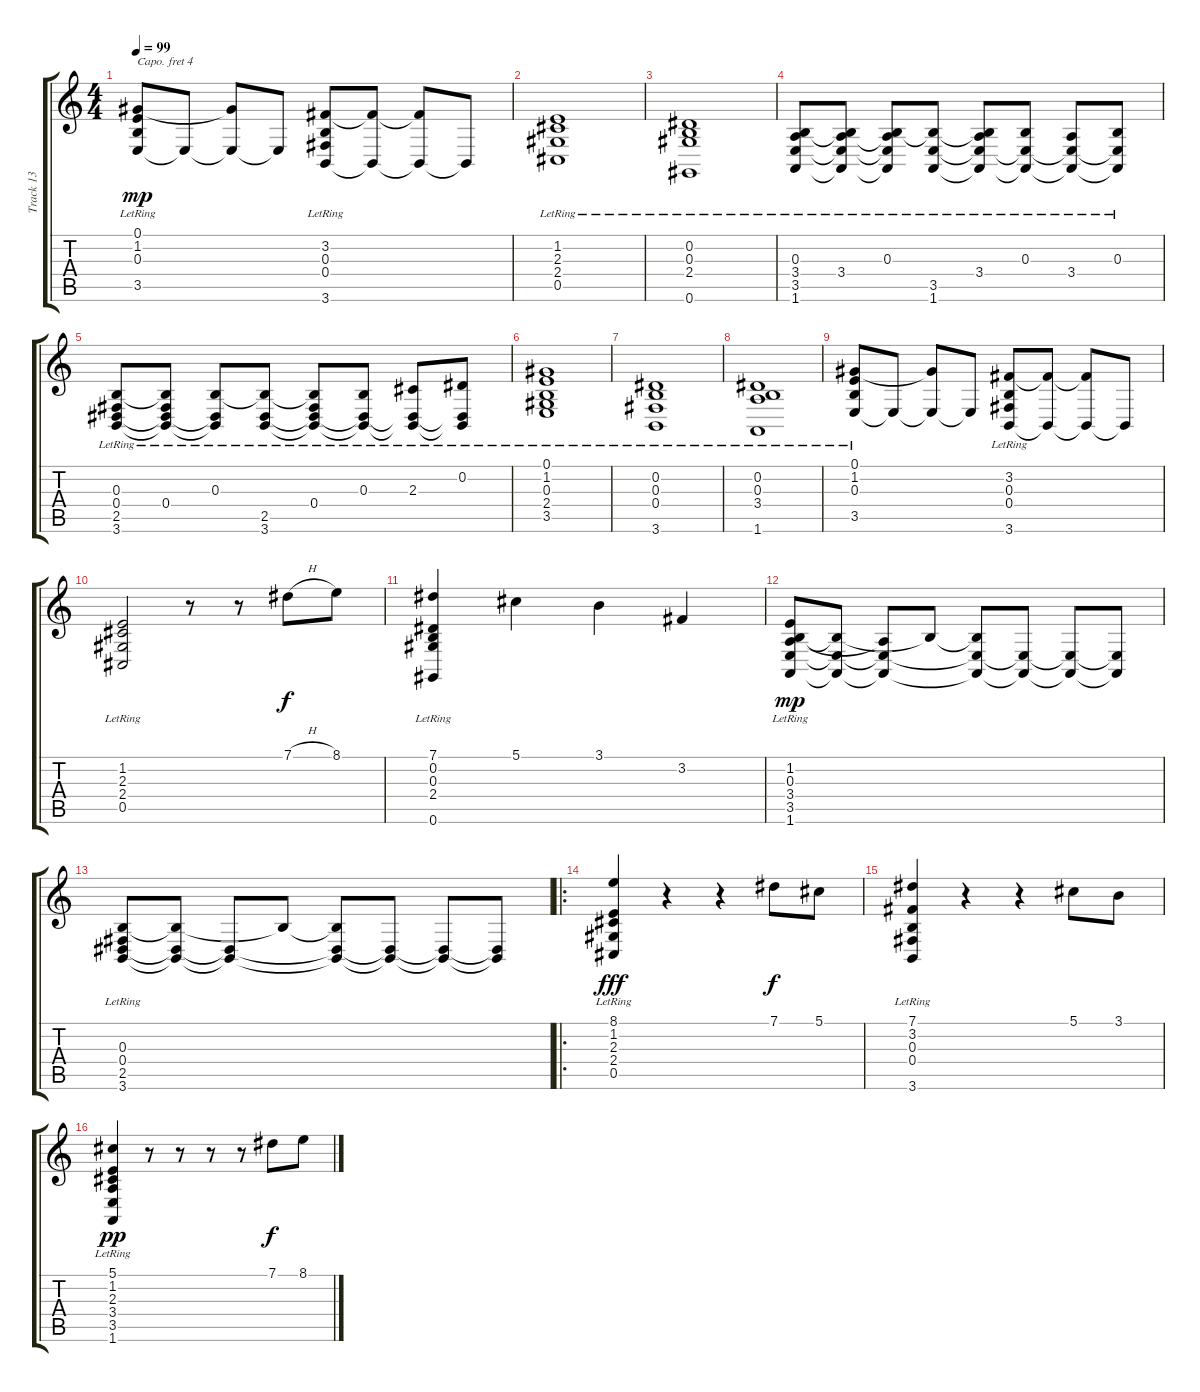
\track ("Track 13" "Track 13") {instrument stringensemble1}
\staff {score tabs}
\capo 4
\tuning (E4 B3 G3 D3 A2 E2) {hide}
\ts (4 4)
\tempo 99
\clef g2
\ks c
(0.1{lr} 1.2{lr} 0.3{lr} 3.5{lr}).8{dy mp} 3.5{t}.8 (0.1{t} 3.5{t}).8 3.5{t}.8 (3.2{lr} 0.3{lr} 0.4{lr} 3.6{lr}).8 (3.2{t} 3.6{t}).8 (3.2{t} 3.6{t}).8 3.6{t}.8 |
(1.2{lr} 2.3{lr} 2.4{lr} 0.5{lr}).1 |
(0.2{lr} 0.3{lr} 2.4{lr} 0.6{lr}).1 |
(0.3{lr} 3.4{lr} 3.5{lr} 1.6{lr}).8 (0.3{t} 3.4{lr} 3.5{t} 1.6{t}).8 (0.3{lr} 3.4{t} 3.5{t} 1.6{t}).8 (0.3{t} 3.5{lr} 1.6{lr}).8 (0.3{t} 3.4{lr} 3.5{t} 1.6{t}).8 (0.3{lr} 3.5{t} 1.6{t}).8 (3.4{lr} 3.5{t} 1.6{t}).8 (0.3{lr} 3.5{t} 1.6{t}).8 |
(0.3{lr} 0.4{lr} 2.5{lr} 3.6{lr}).8 (0.3{t} 0.4{lr} 2.5{t} 3.6{t}).8 (0.3{lr} 2.5{t} 3.6{t}).8 (0.3{t} 2.5{lr} 3.6{lr}).8 (0.3{t} 0.4{lr} 2.5{t} 3.6{t}).8 (0.3{lr} 2.5{t} 3.6{t}).8 (2.3{lr} 2.5{t} 3.6{t}).8 (0.2{lr} 2.5{t} 3.6{t}).8 |
(0.1{lr} 1.2{lr} 0.3{lr} 2.4{lr} 3.5{lr}).1 |
(0.2{lr} 0.3{lr} 0.4{lr} 3.6{lr}).1 |
(0.2{lr} 0.3{lr} 3.4{lr} 1.6{lr}).1 |
(0.1{lr} 1.2{lr} 0.3{lr} 3.5{lr}).8 3.5{t}.8 (0.1{t} 3.5{t}).8 3.5{t}.8 (3.2{lr} 0.3{lr} 0.4{lr} 3.6{lr}).8 (3.2{t} 3.6{t}).8 (3.2{t} 3.6{t}).8 3.6{t}.8 |
(1.2{lr} 2.3{lr} 2.4{lr} 0.5).2 r.8 r.8 7.1{h}.8{dy f} 8.1.8 |
(7.1 0.2{lr} 0.3{lr} 2.4{lr} 0.6{lr}).4 5.1.4 3.1.4 3.2.4 |
(1.2{lr} 0.3{lr} 3.4{lr} 3.5{lr} 1.6{lr}).8{dy mp} (0.3{t} 3.5{t} 1.6{t}).8 (3.4{t} 3.5{t} 1.6{t}).8 0.3{t}.8 (0.3{t} 3.5{t} 1.6{t}).8 (3.5{t} 1.6{t}).8 (3.5{t} 1.6{t}).8 (3.5{t} 1.6{t}).8 |
(0.3{lr} 0.4{lr} 2.5{lr} 3.6{lr}).8 (0.3{t} 2.5{t} 3.6{t}).8 (2.5{t} 3.6{t}).8 0.3{t}.8 (0.3{t} 2.5{t} 3.6{t}).8 (2.5{t} 3.6{t}).8 (2.5{t} 3.6{t}).8 (2.5{t} 3.6{t}).8 |
\ro
(8.1{lr} 1.2{lr} 2.3{lr} 2.4{lr} 0.5).4{dy fff} r.4 r.4 7.1.8{dy f} 5.1.8 |
(7.1{lr} 3.2{lr} 0.3{lr} 0.4{lr} 3.6{lr}).4 r.4 r.4 5.1.8 3.1.8 |
(5.1 1.2 2.3 3.4 3.5{lr} 1.6{lr}).4{dy pp} r.8 r.8 r.8 r.8 7.1.8{dy f} 8.1.8
